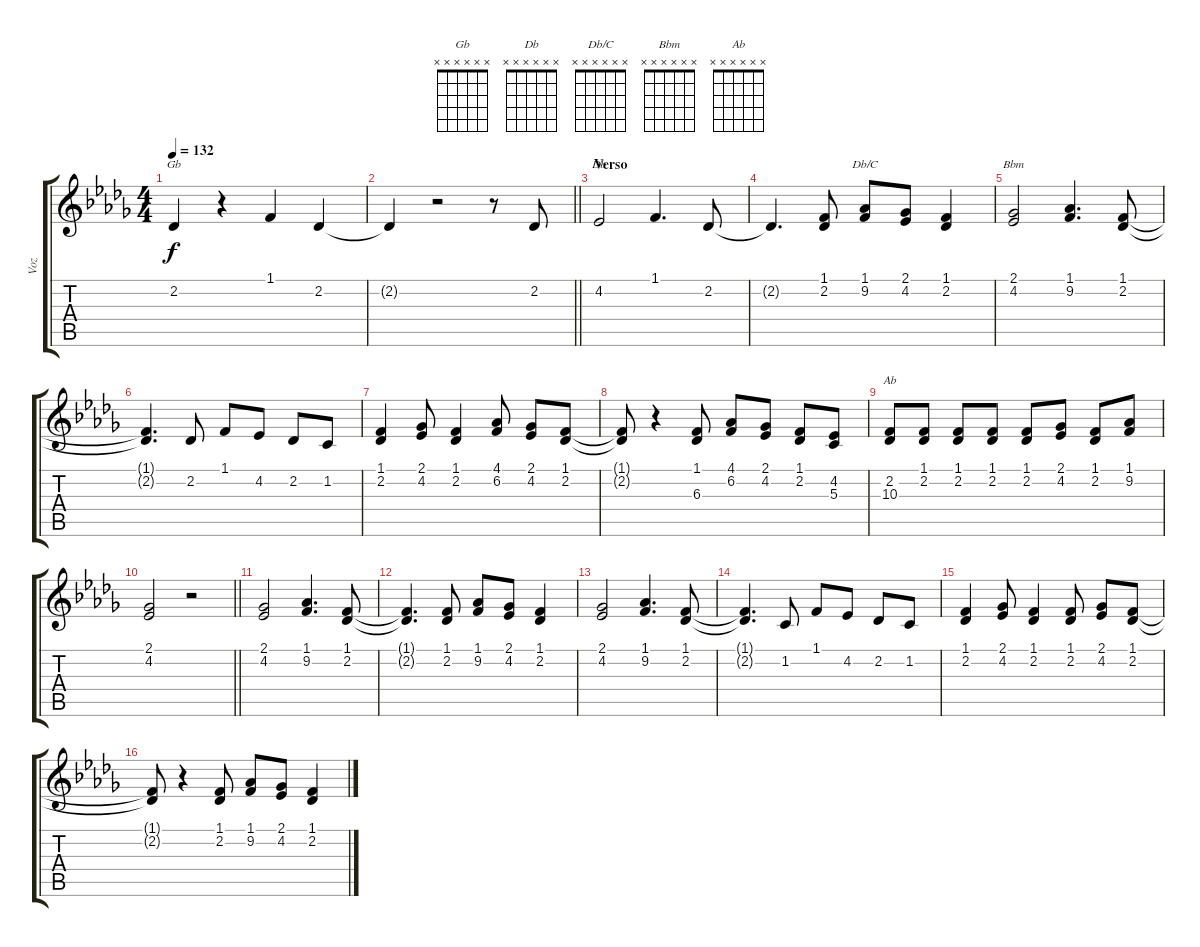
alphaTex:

\track ("Voz" "Voz") {instrument lead2sawtooth}
\staff {score tabs}
\tuning (E4 B3 G3 D3 A2 E2) {hide}
\chord ("Gb" x x x x x x)
\chord ("Db" x x x x x x)
\chord ("Db/C" x x x x x x)
\chord ("Bbm" x x x x x x)
\chord ("Ab" x x x x x x)
\ts (4 4)
\tempo 132
\clef g2
\ks db
2.2{t}.4{ch "Gb" dy f} r.4 1.1.4 2.2.4 |
\barLineRight lightlight
2.2{t}.4 r.2 r.8 2.2.8 |
\section ("" "Verso")
4.2.2{ch "Db"} 1.1.4{d} 2.2.8 |
2.2{t}.4{d} (1.1 2.2).8 (1.1 9.2).8{ch "Db/C"} (2.1 4.2).8 (1.1 2.2).4 |
(2.1 4.2).2{ch "Bbm"} (1.1 9.2).4{d} (1.1 2.2).8 |
(1.1{t} 2.2{t}).4{d} 2.2.8 1.1.8 4.2.8 2.2.8 1.2.8 |
(1.1 2.2).4 (2.1 4.2).8 (1.1 2.2).4 (4.1 6.2).8 (2.1 4.2).8 (1.1 2.2).8 |
(1.1{t} 2.2{t}).8 r.4 (1.1 6.3).8 (4.1 6.2).8 (2.1 4.2).8 (1.1 2.2).8 (4.2 5.3).8 |
(2.2 10.3).8{ch "Ab"} (1.1 2.2).8 (1.1 2.2).8 (1.1 2.2).8 (1.1 2.2).8 (2.1 4.2).8 (1.1 2.2).8 (1.1 9.2).8 |
\barLineRight lightlight
(2.1 4.2).2 r.2 |
(2.1 4.2).2 (1.1 9.2).4{d} (1.1 2.2).8 |
(1.1{t} 2.2{t}).4{d} (1.1 2.2).8 (1.1 9.2).8 (2.1 4.2).8 (1.1 2.2).4 |
(2.1 4.2).2 (1.1 9.2).4{d} (1.1 2.2).8 |
(1.1{t} 2.2{t}).4{d} 1.2.8 1.1.8 4.2.8 2.2.8 1.2.8 |
(1.1 2.2).4 (2.1 4.2).8 (1.1 2.2).4 (1.1 2.2).8 (2.1 4.2).8 (1.1 2.2).8 |
(1.1{t} 2.2{t}).8 r.4 (1.1 2.2).8 (1.1 9.2).8 (2.1 4.2).8 (1.1 2.2).4
